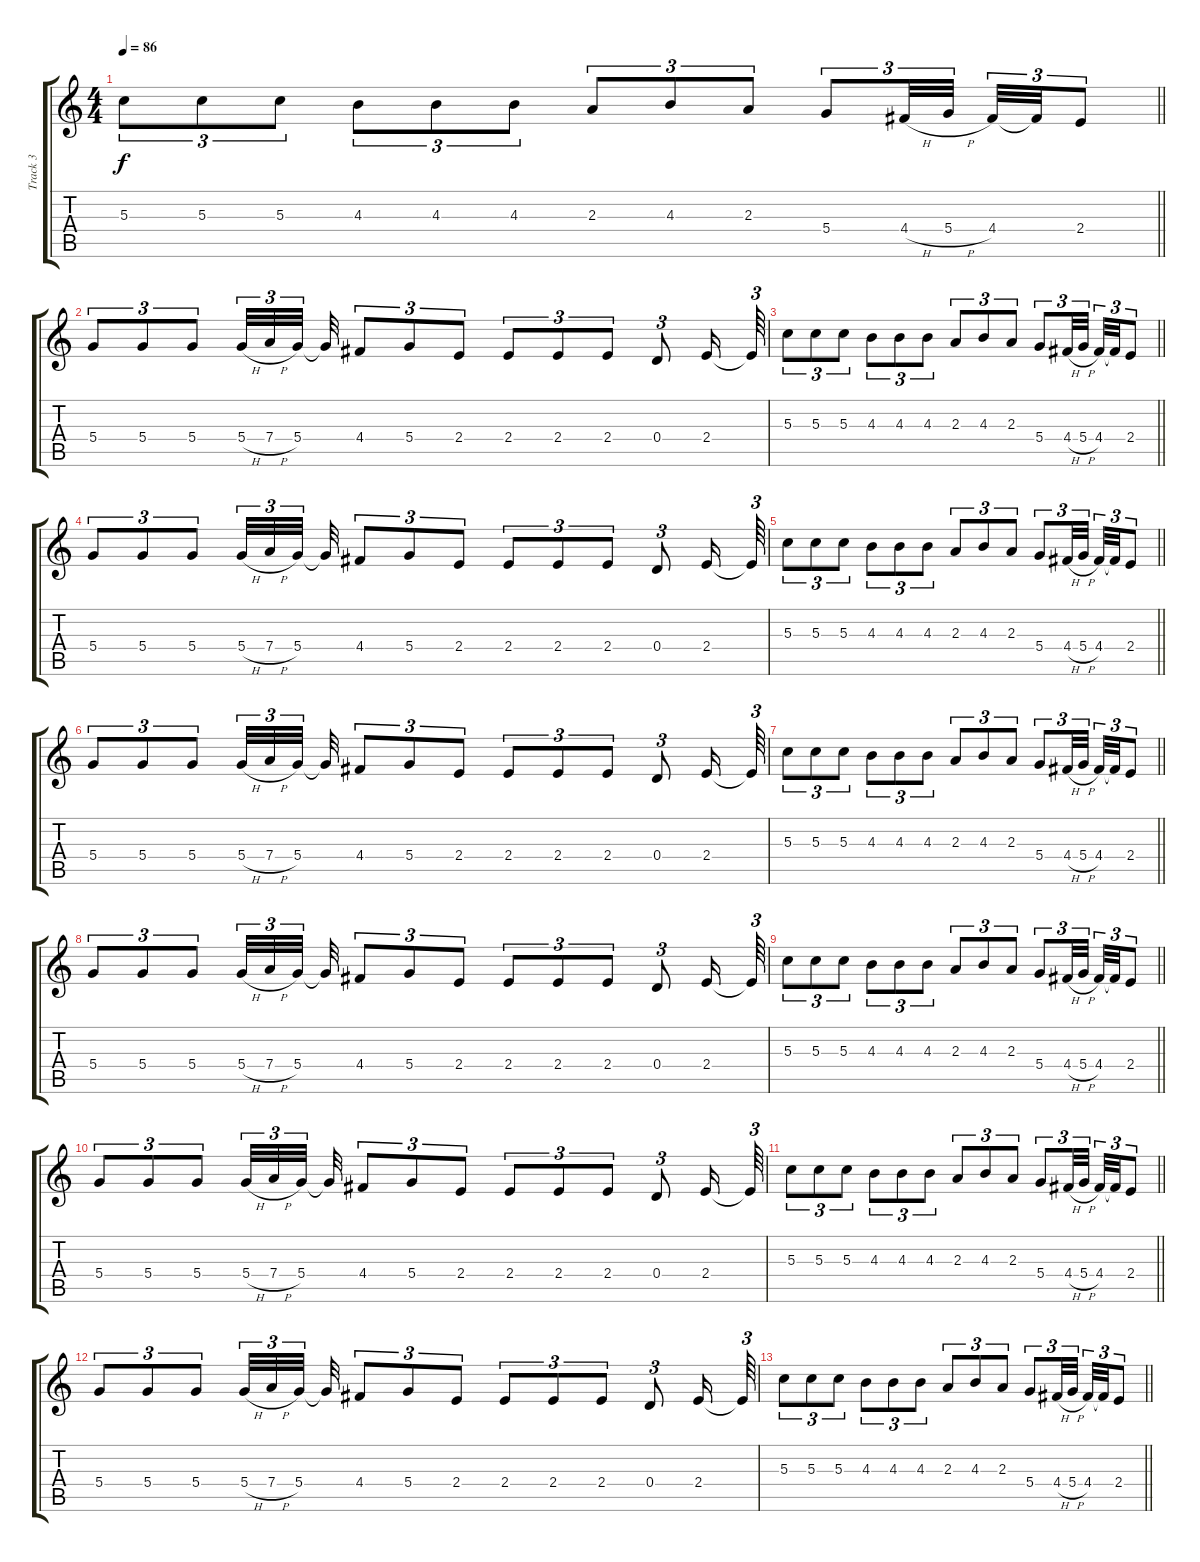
\track ("Track 3" "Track 3") {instrument acousticguitarsteel}
\staff {score tabs}
\tuning (E4 B3 G3 D3 A2 E2) {hide}
\ts (4 4)
\tempo 86
\clef g2
\barLineRight lightlight
\ks c
5.3.8{tu (3 2) dy f} 5.3.8{tu (3 2)} 5.3.8{tu (3 2)} 4.3.8{tu (3 2)} 4.3.8{tu (3 2)} 4.3.8{tu (3 2)} 2.3.8{tu (3 2)} 4.3.8{tu (3 2)} 2.3.8{tu (3 2)} 5.4.8{tu (3 2)} 4.4{h}.32{tu (3 2)} 5.4{h}.32{tu (3 2) beam splitsecondary} 4.4.32{tu (3 2)} 4.4{t}.32{tu (3 2)} 2.4.8{tu (3 2)} |
5.4.8{tu (3 2)} 5.4.8{tu (3 2)} 5.4.8{tu (3 2)} 5.4{h}.32{tu (3 2)} 7.4{h}.32{tu (3 2)} 5.4.32{tu (3 2) beam splitsecondary} 5.4{t}.32 4.4.8{tu (3 2)} 5.4.8{tu (3 2)} 2.4.8{tu (3 2)} 2.4.8{tu (3 2)} 2.4.8{tu (3 2)} 2.4.8{tu (3 2)} 0.4.8{tu (3 2)} 2.4.16 2.4{t}.64{tu (3 2)} |
\barLineRight lightlight
5.3.8{tu (3 2)} 5.3.8{tu (3 2)} 5.3.8{tu (3 2)} 4.3.8{tu (3 2)} 4.3.8{tu (3 2)} 4.3.8{tu (3 2)} 2.3.8{tu (3 2)} 4.3.8{tu (3 2)} 2.3.8{tu (3 2)} 5.4.8{tu (3 2)} 4.4{h}.32{tu (3 2)} 5.4{h}.32{tu (3 2) beam splitsecondary} 4.4.32{tu (3 2)} 4.4{t}.32{tu (3 2)} 2.4.8{tu (3 2)} |
5.4.8{tu (3 2)} 5.4.8{tu (3 2)} 5.4.8{tu (3 2)} 5.4{h}.32{tu (3 2)} 7.4{h}.32{tu (3 2)} 5.4.32{tu (3 2) beam splitsecondary} 5.4{t}.32 4.4.8{tu (3 2)} 5.4.8{tu (3 2)} 2.4.8{tu (3 2)} 2.4.8{tu (3 2)} 2.4.8{tu (3 2)} 2.4.8{tu (3 2)} 0.4.8{tu (3 2)} 2.4.16 2.4{t}.64{tu (3 2)} |
\barLineRight lightlight
5.3.8{tu (3 2)} 5.3.8{tu (3 2)} 5.3.8{tu (3 2)} 4.3.8{tu (3 2)} 4.3.8{tu (3 2)} 4.3.8{tu (3 2)} 2.3.8{tu (3 2)} 4.3.8{tu (3 2)} 2.3.8{tu (3 2)} 5.4.8{tu (3 2)} 4.4{h}.32{tu (3 2)} 5.4{h}.32{tu (3 2) beam splitsecondary} 4.4.32{tu (3 2)} 4.4{t}.32{tu (3 2)} 2.4.8{tu (3 2)} |
5.4.8{tu (3 2)} 5.4.8{tu (3 2)} 5.4.8{tu (3 2)} 5.4{h}.32{tu (3 2)} 7.4{h}.32{tu (3 2)} 5.4.32{tu (3 2) beam splitsecondary} 5.4{t}.32 4.4.8{tu (3 2)} 5.4.8{tu (3 2)} 2.4.8{tu (3 2)} 2.4.8{tu (3 2)} 2.4.8{tu (3 2)} 2.4.8{tu (3 2)} 0.4.8{tu (3 2)} 2.4.16 2.4{t}.64{tu (3 2)} |
\barLineRight lightlight
5.3.8{tu (3 2)} 5.3.8{tu (3 2)} 5.3.8{tu (3 2)} 4.3.8{tu (3 2)} 4.3.8{tu (3 2)} 4.3.8{tu (3 2)} 2.3.8{tu (3 2)} 4.3.8{tu (3 2)} 2.3.8{tu (3 2)} 5.4.8{tu (3 2)} 4.4{h}.32{tu (3 2)} 5.4{h}.32{tu (3 2) beam splitsecondary} 4.4.32{tu (3 2)} 4.4{t}.32{tu (3 2)} 2.4.8{tu (3 2)} |
5.4.8{tu (3 2)} 5.4.8{tu (3 2)} 5.4.8{tu (3 2)} 5.4{h}.32{tu (3 2)} 7.4{h}.32{tu (3 2)} 5.4.32{tu (3 2) beam splitsecondary} 5.4{t}.32 4.4.8{tu (3 2)} 5.4.8{tu (3 2)} 2.4.8{tu (3 2)} 2.4.8{tu (3 2)} 2.4.8{tu (3 2)} 2.4.8{tu (3 2)} 0.4.8{tu (3 2)} 2.4.16 2.4{t}.64{tu (3 2)} |
\barLineRight lightlight
5.3.8{tu (3 2)} 5.3.8{tu (3 2)} 5.3.8{tu (3 2)} 4.3.8{tu (3 2)} 4.3.8{tu (3 2)} 4.3.8{tu (3 2)} 2.3.8{tu (3 2)} 4.3.8{tu (3 2)} 2.3.8{tu (3 2)} 5.4.8{tu (3 2)} 4.4{h}.32{tu (3 2)} 5.4{h}.32{tu (3 2) beam splitsecondary} 4.4.32{tu (3 2)} 4.4{t}.32{tu (3 2)} 2.4.8{tu (3 2)} |
5.4.8{tu (3 2)} 5.4.8{tu (3 2)} 5.4.8{tu (3 2)} 5.4{h}.32{tu (3 2)} 7.4{h}.32{tu (3 2)} 5.4.32{tu (3 2) beam splitsecondary} 5.4{t}.32 4.4.8{tu (3 2)} 5.4.8{tu (3 2)} 2.4.8{tu (3 2)} 2.4.8{tu (3 2)} 2.4.8{tu (3 2)} 2.4.8{tu (3 2)} 0.4.8{tu (3 2)} 2.4.16 2.4{t}.64{tu (3 2)} |
\barLineRight lightlight
5.3.8{tu (3 2)} 5.3.8{tu (3 2)} 5.3.8{tu (3 2)} 4.3.8{tu (3 2)} 4.3.8{tu (3 2)} 4.3.8{tu (3 2)} 2.3.8{tu (3 2)} 4.3.8{tu (3 2)} 2.3.8{tu (3 2)} 5.4.8{tu (3 2)} 4.4{h}.32{tu (3 2)} 5.4{h}.32{tu (3 2) beam splitsecondary} 4.4.32{tu (3 2)} 4.4{t}.32{tu (3 2)} 2.4.8{tu (3 2)} |
5.4.8{tu (3 2)} 5.4.8{tu (3 2)} 5.4.8{tu (3 2)} 5.4{h}.32{tu (3 2)} 7.4{h}.32{tu (3 2)} 5.4.32{tu (3 2) beam splitsecondary} 5.4{t}.32 4.4.8{tu (3 2)} 5.4.8{tu (3 2)} 2.4.8{tu (3 2)} 2.4.8{tu (3 2)} 2.4.8{tu (3 2)} 2.4.8{tu (3 2)} 0.4.8{tu (3 2)} 2.4.16 2.4{t}.64{tu (3 2)} |
\barLineRight lightlight
5.3.8{tu (3 2)} 5.3.8{tu (3 2)} 5.3.8{tu (3 2)} 4.3.8{tu (3 2)} 4.3.8{tu (3 2)} 4.3.8{tu (3 2)} 2.3.8{tu (3 2)} 4.3.8{tu (3 2)} 2.3.8{tu (3 2)} 5.4.8{tu (3 2)} 4.4{h}.32{tu (3 2)} 5.4{h}.32{tu (3 2) beam splitsecondary} 4.4.32{tu (3 2)} 4.4{t}.32{tu (3 2)} 2.4.8{tu (3 2)}
